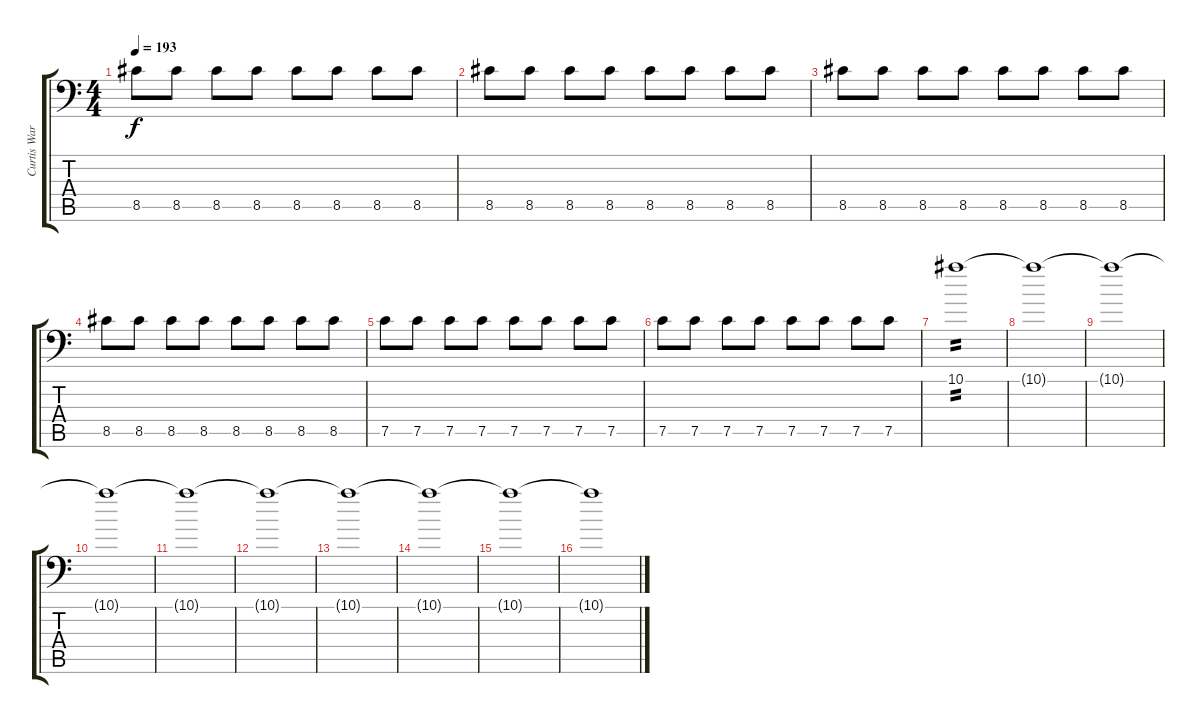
\track ("Curtis Ward" "Curtis War") {instrument distortionguitar}
\staff {score tabs}
\tuning (C4 G3 Eb3 Bb2 F2 Bb1) {hide}
\ts (4 4)
\tempo 193
\clef f4
\ks c
8.5.8{dy f} 8.5.8 8.5.8 8.5.8 8.5.8 8.5.8 8.5.8 8.5.8 |
8.5.8 8.5.8 8.5.8 8.5.8 8.5.8 8.5.8 8.5.8 8.5.8 |
8.5.8 8.5.8 8.5.8 8.5.8 8.5.8 8.5.8 8.5.8 8.5.8 |
8.5.8 8.5.8 8.5.8 8.5.8 8.5.8 8.5.8 8.5.8 8.5.8 |
7.5.8 7.5.8 7.5.8 7.5.8 7.5.8 7.5.8 7.5.8 7.5.8 |
7.5.8 7.5.8 7.5.8 7.5.8 7.5.8 7.5.8 7.5.8 7.5.8 |
10.1.1{tp 2 volume 10 instrument overdrivenguitar} |
10.1{t}.1 |
10.1{t}.1 |
10.1{t}.1 |
10.1{t}.1 |
10.1{t}.1 |
10.1{t}.1 |
10.1{t}.1 |
10.1{t}.1 |
10.1{t}.1
